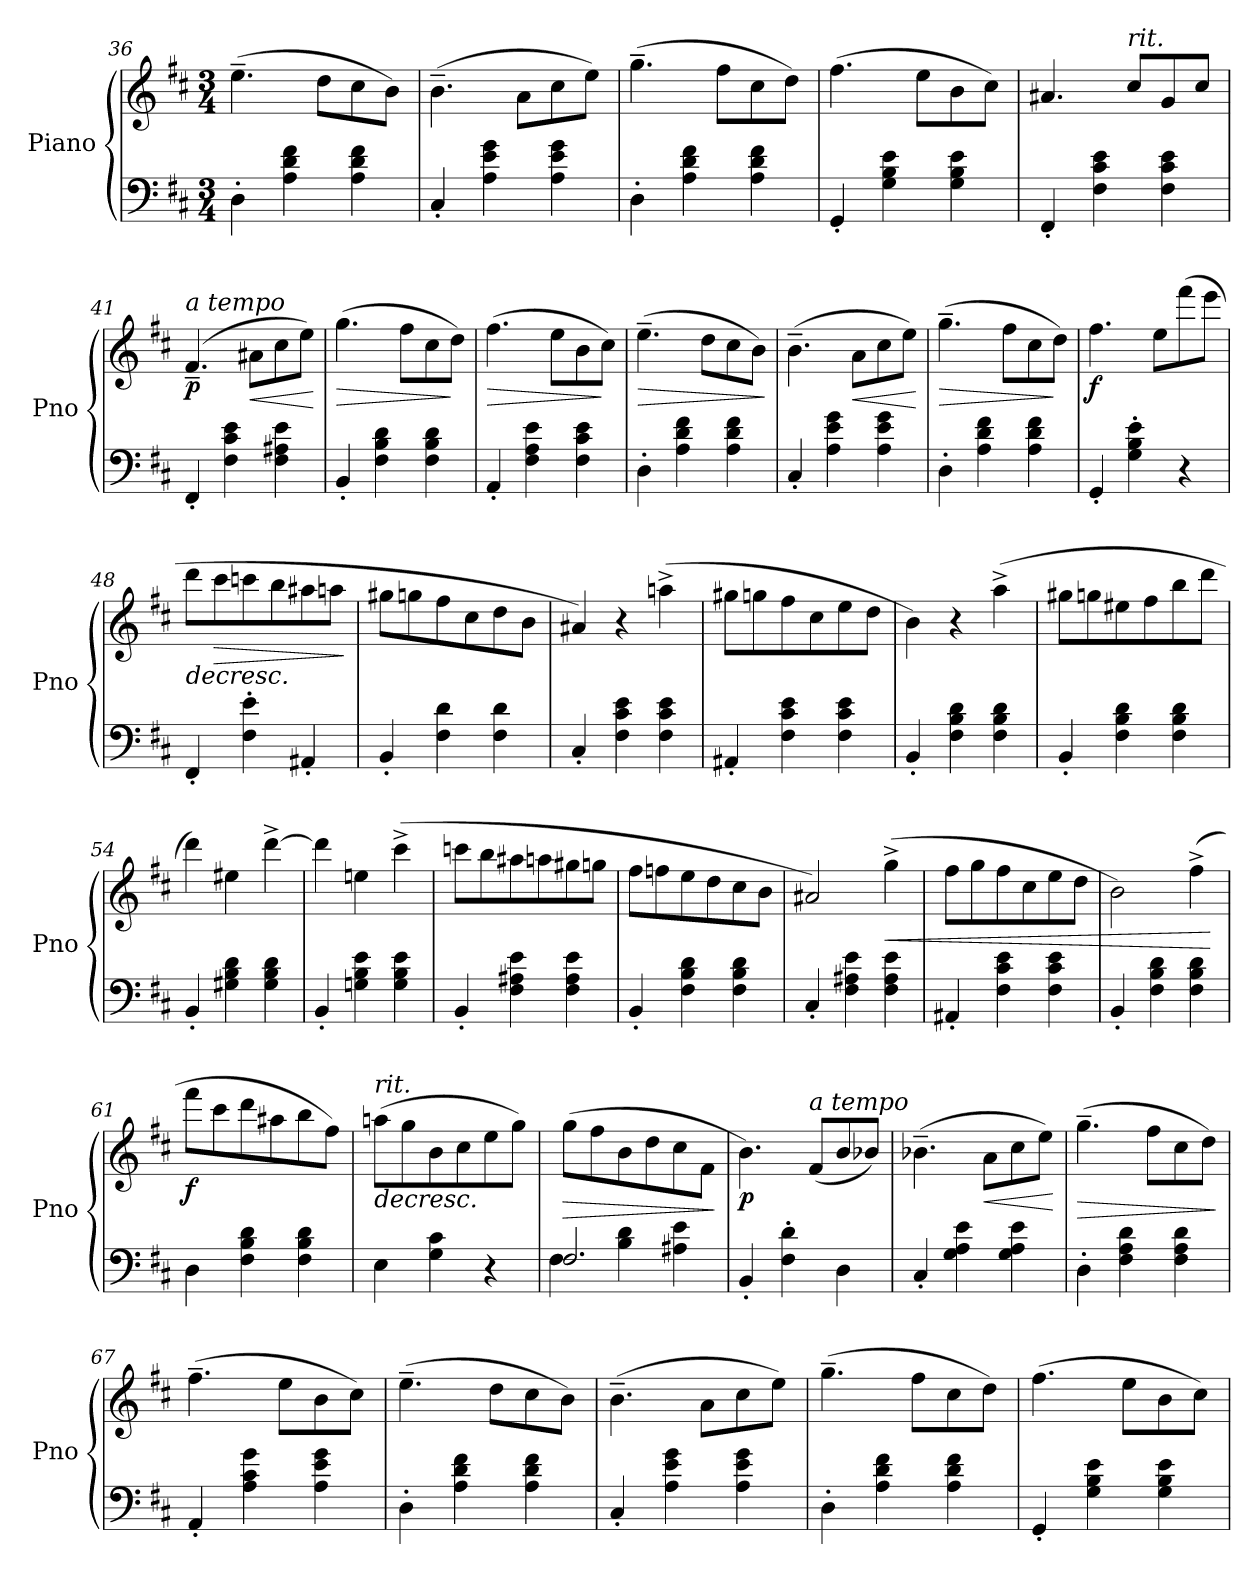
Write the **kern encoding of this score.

**kern	**kern	**dynam
*part1	*part1	*part1
*staff2	*staff1	*staff1/2
*I"Piano	*	*
*I'Pno	*	*
*clefF4	*clefG2	*
*k[f#c#]	*k[f#c#]	*
*M3/4	*M3/4	*
=36	=36	=36
4D'\	(4.ee~\	.
4A\ 4d\ 4f#\	.	.
.	8dd\L	.
4A\ 4d\ 4f#\	8cc#\	.
.	8b\J)	.
=37	=37	=37
4C#'/	(4.b~\	.
4A\ 4e\ 4g\	.	.
.	8a\L	.
4A\ 4e\ 4g\	8cc#\	.
.	8ee\J)	.
=38	=38	=38
4D'\	(4.gg~\	.
4A\ 4d\ 4f#\	.	.
.	8ff#\L	.
4A\ 4d\ 4f#\	8cc#\	.
.	8dd\J)	.
=39	=39	=39
4GG'/	(4.ff#\	.
4G\ 4B\ 4e\	.	.
.	8ee\L	.
4G\ 4B\ 4e\	8b\	.
.	8cc#\J)	.
!!LO:PB:g=z
=40	=40	=40
4FF#'/	4.a#X/	.
4F#\ 4c#\ 4e\	.	.
!	!LO:TX:a:i:t=rit.	!
.	8cc#/L	.
4F#\ 4c#\ 4e\	8g/	.
.	8cc#/J	.
=41	=41	=41
!	!LO:TX:a:i:t=a tempo	!
!	!	!LO:DY:b
4FF#'/	(4.f#~/	p
4F#\ 4c#\ 4e\	.	.
!	!	!LO:HP:b
.	8a#X\L	<
4F#\ 4A#X\ 4e\	8cc#\	.
.	8ee\J)	.
.	.	[
=42	=42	=42
!	!	!LO:HP:b
4BB'/	(4.gg\	>
4F#\ 4B\ 4d\	.	.
.	8ff#\L	.
4F#\ 4B\ 4d\	8cc#\	.
.	8dd\J)	]
=43	=43	=43
!	!	!LO:HP:b
4AA'/	(4.ff#\	>
4F#\ 4A\ 4e\	.	.
.	8ee\L	.
4F#\ 4c#\ 4e\	8b\	.
.	8cc#\J)	]
=44	=44	=44
!	!	!LO:HP:b
4D'\	(4.ee~\	>
4A\ 4d\ 4f#\	.	.
.	8dd\L	.
4A\ 4d\ 4f#\	8cc#\	.
.	8b\J)	.
.	.	]
=45	=45	=45
4C#'/	(4.b~\	.
4A\ 4e\ 4g\	.	.
!	!	!LO:HP:b
.	8a\L	<
4A\ 4e\ 4g\	8cc#\	.
.	8ee\J)	.
.	.	[
=46	=46	=46
!	!	!LO:HP:b
4D'\	(4.gg~\	>
4A\ 4d\ 4f#\	.	.
.	8ff#\L	.
4A\ 4d\ 4f#\	8cc#\	.
.	8dd\J)	]
=47	=47	=47
!	!	!LO:DY:b
4GG'/	4.ff#\	f
4G\' 4B\' 4e\'	.	.
.	8ee\L	.
4r	(8fff#\	.
.	8eee\J	.
!!LO:LB:g=z
=48	=48	=48
!	!	!LO:HP:b
4FF#'/	8ddd\L	>
!	!	!LO:HP:b
.	8ccc#\	>
4F#\' 4e\'	8cccn\	.
.	8bb\	.
4AA#X'/	8aa#X\	.
.	8aan\J	.
.	.	]
=49	=49	=49
4BB'/	8gg#X\L	.
.	8ggn\	.
4F#\ 4d\	8ff#\	.
.	8cc#\	.
4F#\ 4d\	8dd\	.
.	8b\J	.
.	.	]
=50	=50	=50
4C#'/	4a#X/)	.
4F#\ 4c#\ 4e\	4r	.
4F#\ 4c#\ 4e\	(4aan^\	.
=51	=51	=51
4AA#X'/	8gg#X\L	.
.	8ggn\	.
4F#\ 4c#\ 4e\	8ff#\	.
.	8cc#\	.
4F#\ 4c#\ 4e\	8ee\	.
.	8dd\J	.
=52	=52	=52
4BB'/	4b\)	.
4F#\ 4B\ 4d\	4r	.
4F#\ 4B\ 4d\	(4aa^\	.
=53	=53	=53
4BB'/	8gg#X\L	.
.	8ggn\	.
4F#\ 4B\ 4d\	8ee#X\	.
.	8ff#\	.
4F#\ 4B\ 4d\	8bb\	.
.	8ddd\J	.
=54	=54	=54
4BB'/	4ddd\)	.
4G#X\ 4B\ 4d\	4ee#X\	.
4G#\ 4B\ 4d\	[4ddd^\	.
=55	=55	=55
4BB'/	4ddd\]	.
4Gn\ 4B\ 4e\	4een\	.
4G\ 4B\ 4e\	(4ccc#^\	.
!!LO:LB:g=z
=56	=56	=56
4BB'/	8cccn\L	.
.	8bb\	.
4F#\ 4A#X\ 4e\	8aa#X\	.
.	8aan\	.
4F#\ 4A#\ 4e\	8gg#X\	.
.	8ggn\J	.
=57	=57	=57
4BB'/	8ff#\L	.
.	8ffn\	.
4F#\ 4B\ 4d\	8ee\	.
.	8dd\	.
4F#\ 4B\ 4d\	8cc#\	.
.	8b\J	.
=58	=58	=58
4C#'/	2a#X/)	.
4F#\ 4A#X\ 4e\	.	.
!	!	!LO:HP:b
4F#\ 4A#\ 4e\	(4gg^\	<
=59	=59	=59
4AA#X'/	8ff#\L	.
.	8gg\	.
4F#\ 4c#\ 4e\	8ff#\	.
.	8cc#\	.
4F#\ 4c#\ 4e\	8ee\	.
.	8dd\J	.
=60	=60	=60
4BB'/	2b\)	.
4F#\ 4B\ 4d\	.	.
4F#\ 4B\ 4d\	(4ff#^\	.
.	.	[
=61	=61	=61
!	!	!LO:DY:b
4D\	8fff#\L	f
.	8ccc#\	.
4F#\ 4B\ 4d\	8ddd\	.
.	8aa#X\	.
4F#\ 4B\ 4d\	8bb\	.
.	8ff#\J)	.
=62	=62	=62
!	!LO:TX:a:i:t=rit.	!
!	!	!LO:HP:b
4E\	(8aan\L	>
.	8gg\	.
4G\ 4c#\	8b\	.
.	8cc#\	.
4r	8ee\	.
.	8gg\J)	.
!!LO:LB:g=z
=63	=63	=63
*^	*	*
!	!	!	!LO:HP:b
2.F#/	4F#\	(8gg\L	>
.	.	8ff#\	.
.	4B\ 4d\	8b\	.
.	.	8dd\	.
.	4A#X\ 4e\	8cc#\	.
.	.	8f#\J	.
*v	*v	*	*
.	.	] ]
=64	=64	=64
!	!	!LO:DY:b
4BB'/	4.b\)	p
4F#\' 4d\'	.	.
!	!LO:TX:a:i:t=a tempo	!
.	(8f#/L	.
4D\	8b/	.
.	8b-X/J)	.
=65	=65	=65
4C#'/	(4.b-X~\	.
4G\ 4A\ 4e\	.	.
!	!	!LO:HP:b
.	8a\L	<
4G\ 4A\ 4e\	8cc#\	.
.	8ee\J)	.
.	.	[
=66	=66	=66
!	!	!LO:HP:b
4D'\	(4.gg~\	>
4F#\ 4A\ 4d\	.	.
.	8ff#\L	.
4F#\ 4A\ 4d\	8cc#\	.
.	8dd\J)	.
.	.	]
=67	=67	=67
4AA'/	(4.ff#~\	.
4A\ 4c#\ 4g\	.	.
.	8ee\L	.
4A\ 4e\ 4g\	8b\	.
.	8cc#\J)	.
=68	=68	=68
4D'\	(4.ee~\	.
4A\ 4d\ 4f#\	.	.
.	8dd\L	.
4A\ 4d\ 4f#\	8cc#\	.
.	8b\J)	.
=69	=69	=69
4C#'/	(4.b~\	.
4A\ 4e\ 4g\	.	.
.	8a\L	.
4A\ 4e\ 4g\	8cc#\	.
.	8ee\J)	.
=70	=70	=70
4D'\	(4.gg~\	.
4A\ 4d\ 4f#\	.	.
.	8ff#\L	.
4A\ 4d\ 4f#\	8cc#\	.
.	8dd\J)	.
=71	=71	=71
4GG'/	(4.ff#\	.
4G\ 4B\ 4e\	.	.
.	8ee\L	.
4G\ 4B\ 4e\	8b\	.
.	8cc#\J)	.
=	=	=
*-	*-	*-
